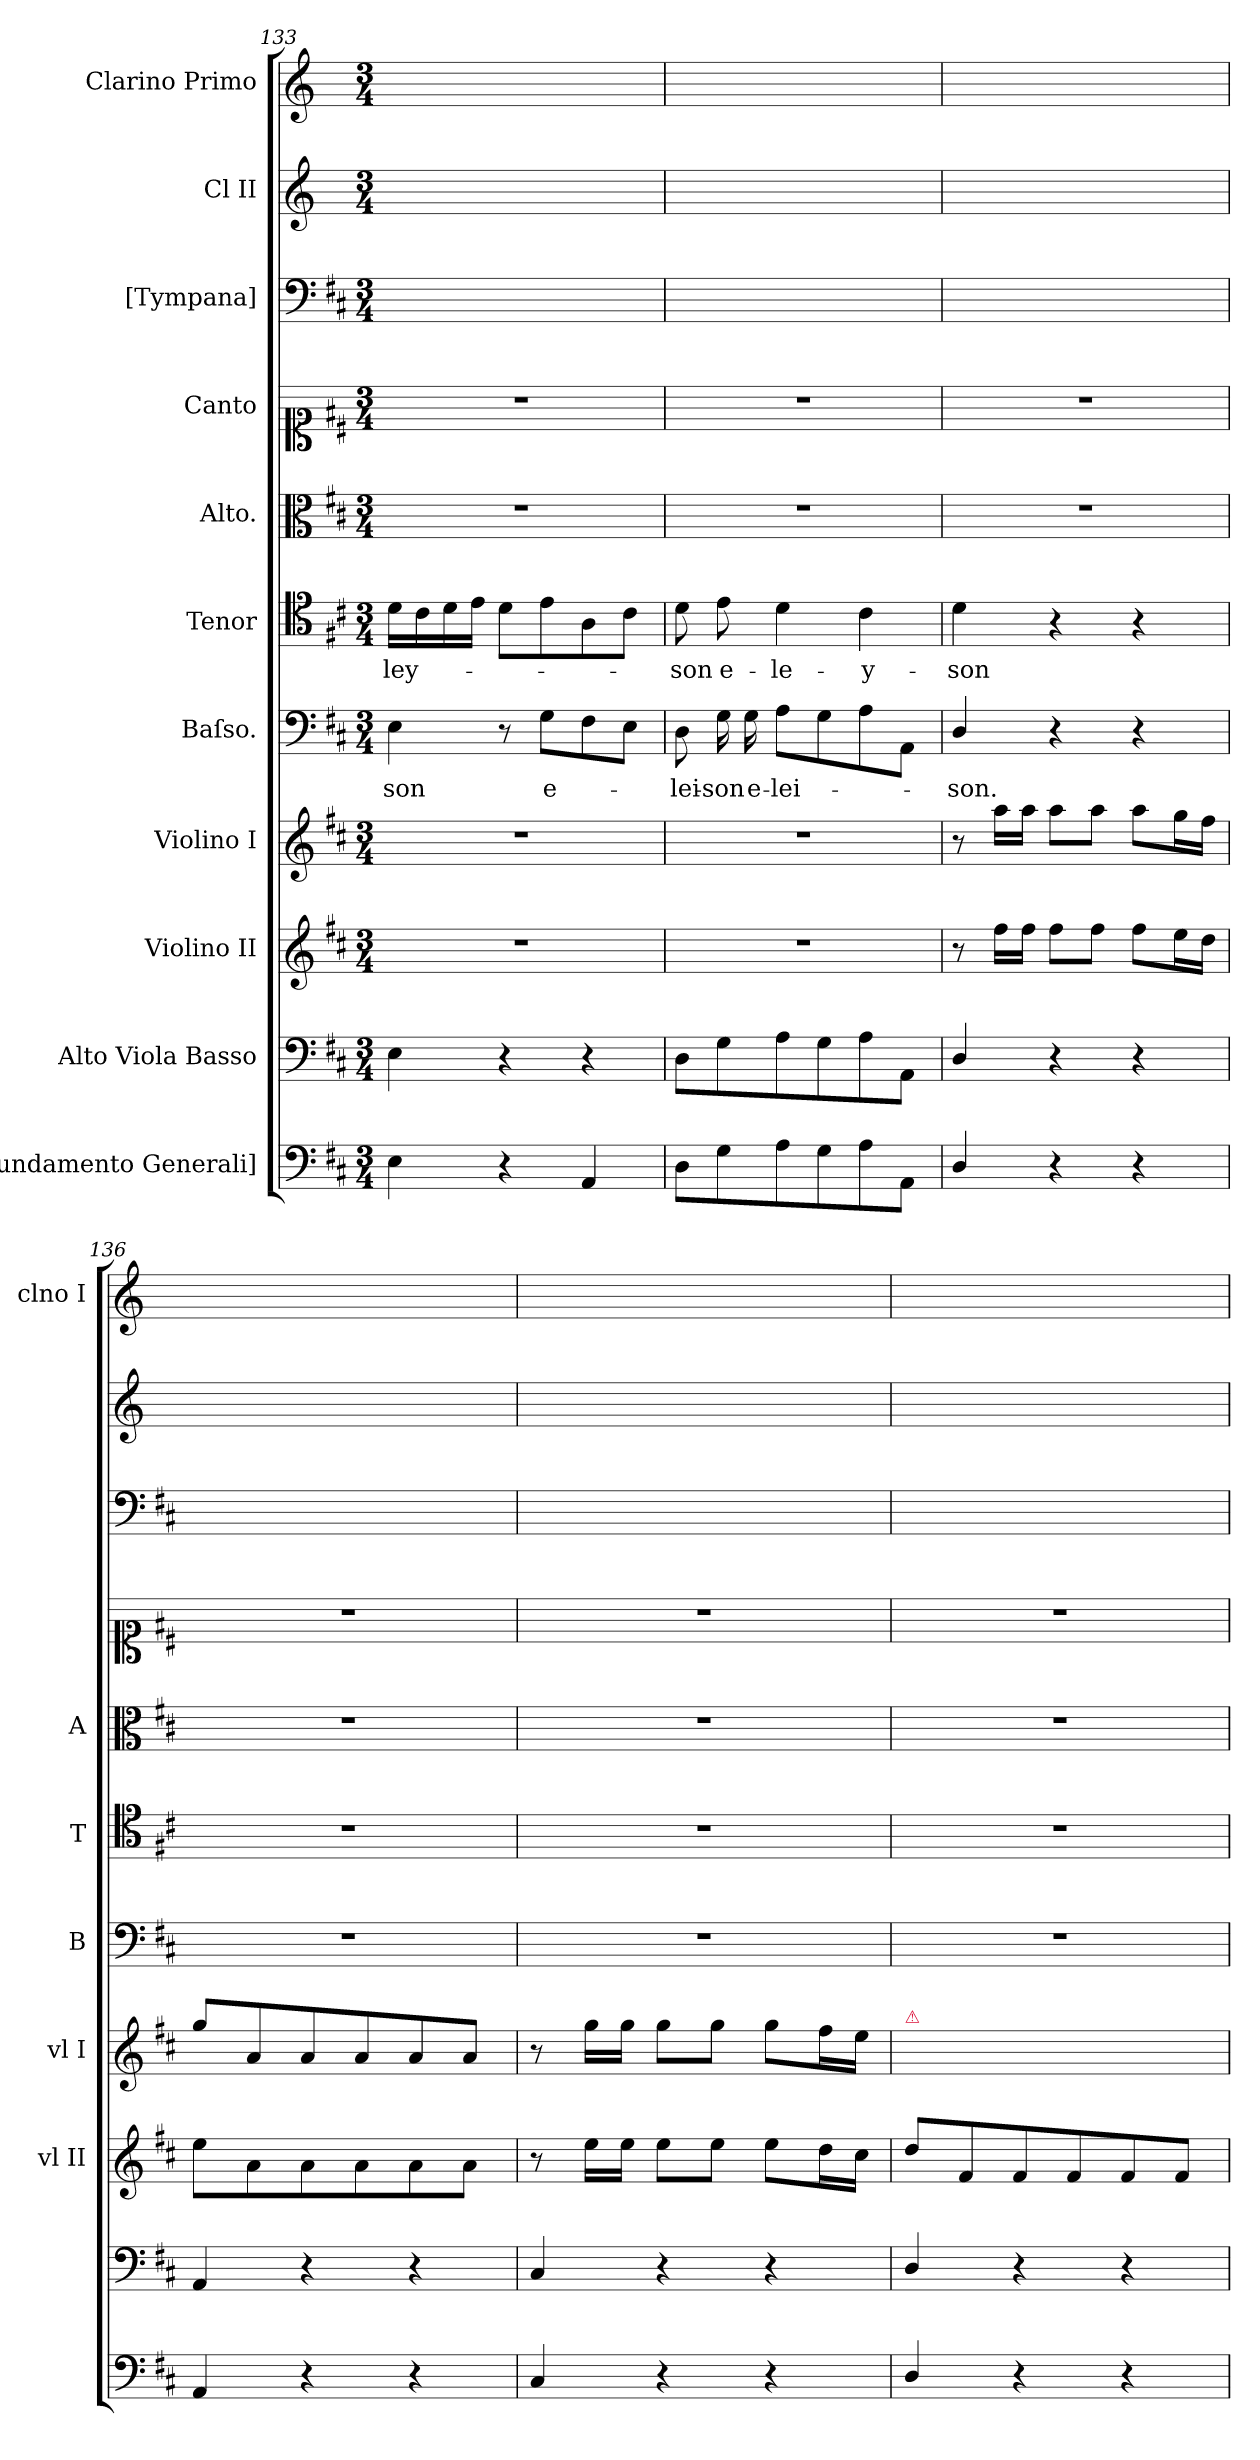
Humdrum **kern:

**kern	**kern	**kern	**kern	**kern	**text	**kern	**text	**kern	**kern	**kern	**kern	**kern
*part11	*part10	*part9	*part8	*part7	*part7	*part6	*part6	*part5	*part4	*part3	*part2	*part1
*staff11	*staff10	*staff9	*staff8	*staff7	*staff7	*staff6	*staff6	*staff5	*staff4	*staff3	*staff2	*staff1
*I"[Fundamento Generali]	*I"Alto Viola Basso	*I"Violino II	*I"Violino I	*I"Baſso.	*	*I"Tenor	*	*I"Alto.	*I"Canto	*I"[Tympana]	*I"Cl II	*I"Clarino Primo
*	*	*I'vl II	*I'vl I	*I'B	*	*I'T	*	*I'A	*	*	*	*I'clno I
*clefF4	*clefF4	*clefG2	*clefG2	*clefF4	*	*clefC4	*	*clefC3	*clefC1	*clefF4	*clefG2	*clefG2
*	*	*	*	*	*	*	*	*	*	*	*ITrd-1c-2	*ITrd-1c-2
*k[f#c#]	*k[f#c#]	*k[f#c#]	*k[f#c#]	*k[f#c#]	*	*k[f#c#]	*	*k[f#c#]	*k[f#c#]	*k[f#c#]	*k[f#c#]	*k[f#c#]
*M3/4	*M3/4	*M3/4	*M3/4	*M3/4	*	*M3/4	*	*M3/4	*M3/4	*M3/4	*M3/4	*M3/4
=133	=133	=133	=133	=133	=133	=133	=133	=133	=133	=133	=133	=133
!	!	!	!	!	!	!	!LO:LY:i	!	!	!	!	!
4E\	4E\	2.r	2.r	4E\	-son	16d\LL	-ley-	2.r	2.r	2.ryy	2.ryy	2.ryy
.	.	.	.	.	.	16c#\	.	.	.	.	.	.
.	.	.	.	.	.	16d\	.	.	.	.	.	.
.	.	.	.	.	.	16e\JJ	.	.	.	.	.	.
4r	4r	.	.	8r	.	8d\L	.	.	.	.	.	.
.	.	.	.	8G\L	e-	8e\	.	.	.	.	.	.
4AA/	4r	.	.	8F#\	.	8A\	.	.	.	.	.	.
.	.	.	.	8E\J	.	8c#\J	.	.	.	.	.	.
=134	=134	=134	=134	=134	=134	=134	=134	=134	=134	=134	=134	=134
8D\L	8D\L	2.r	2.r	8D\	-lei-	8d\	-son	2.r	2.r	2.ryy	2.ryy	2.ryy
8G\	8G\	.	.	16G\	-son	8e\	e-	.	.	.	.	.
.	.	.	.	16G\	e-	.	.	.	.	.	.	.
8A\	8A\	.	.	8A\L	-lei-	4d\	-le-	.	.	.	.	.
8G\	8G\	.	.	8G\	.	.	.	.	.	.	.	.
8A\	8A\	.	.	8A\	.	4c#\	-y-	.	.	.	.	.
8AA/J	8AA/J	.	.	8AA/J	.	.	.	.	.	.	.	.
=135	=135	=135	=135	=135	=135	=135	=135	=135	=135	=135	=135	=135
4D/	4D/	8r	8r	4D/	-son.	4d\	-son	2.r	2.r	2.ryy	2.ryy	2.ryy
.	.	16ff#\LL	16aa\LL	.	.	.	.	.	.	.	.	.
.	.	16ff#\JJ	16aa\JJ	.	.	.	.	.	.	.	.	.
4r	4r	8ff#\L	8aa\L	4r	.	4r	.	.	.	.	.	.
.	.	8ff#\J	8aa\J	.	.	.	.	.	.	.	.	.
4r	4r	8ff#\L	8aa\L	4r	.	4r	.	.	.	.	.	.
.	.	16ee\L	16gg\L	.	.	.	.	.	.	.	.	.
.	.	16dd\JJ	16ff#\JJ	.	.	.	.	.	.	.	.	.
=136	=136	=136	=136	=136	=136	=136	=136	=136	=136	=136	=136	=136
4AA/	4AA/	8ee\L	8gg\L	2.r	.	2.r	.	2.r	2.r	2.ryy	2.ryy	2.ryy
.	.	8a\	8a/	.	.	.	.	.	.	.	.	.
4r	4r	8a\	8a/	.	.	.	.	.	.	.	.	.
.	.	8a\	8a/	.	.	.	.	.	.	.	.	.
4r	4r	8a\	8a/	.	.	.	.	.	.	.	.	.
.	.	8a\J	8a/J	.	.	.	.	.	.	.	.	.
=137	=137	=137	=137	=137	=137	=137	=137	=137	=137	=137	=137	=137
4C#/	4C#/	8r	8r	2.r	.	2.r	.	2.r	2.r	2.ryy	2.ryy	2.ryy
.	.	16ee\LL	16gg\LL	.	.	.	.	.	.	.	.	.
.	.	16ee\JJ	16gg\JJ	.	.	.	.	.	.	.	.	.
4r	4r	8ee\L	8gg\L	.	.	.	.	.	.	.	.	.
.	.	8ee\J	8gg\J	.	.	.	.	.	.	.	.	.
4r	4r	8ee\L	8gg\L	.	.	.	.	.	.	.	.	.
.	.	16dd\L	16ff#\L	.	.	.	.	.	.	.	.	.
.	.	16cc#\JJ	16ee\JJ	.	.	.	.	.	.	.	.	.
=138	=138	=138	=138	=138	=138	=138	=138	=138	=138	=138	=138	=138
!	!	!	!LO:TX:a:color=crimson:t=⚠	!	!	!	!	!	!	!	!	!
4D/	4D/	8dd\L	2.b\yy	2.r	.	2.r	.	2.r	2.r	2.ryy	2.ryy	2.ryy
.	.	8f#/	.	.	.	.	.	.	.	.	.	.
4r	4r	8f#/	.	.	.	.	.	.	.	.	.	.
.	.	8f#/	.	.	.	.	.	.	.	.	.	.
4r	4r	8f#/	.	.	.	.	.	.	.	.	.	.
.	.	8f#/J	.	.	.	.	.	.	.	.	.	.
=	=	=	=	=	=	=	=	=	=	=	=	=
*-	*-	*-	*-	*-	*-	*-	*-	*-	*-	*-	*-	*-
